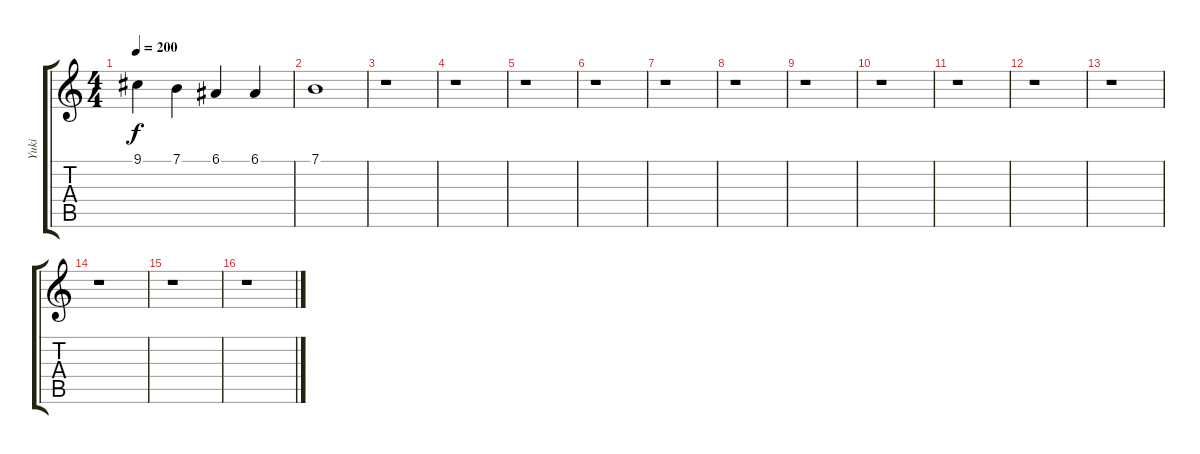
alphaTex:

\track ("Yuki" "Yuki") {instrument tenorsax}
\staff {score tabs}
\tuning (E4 B3 G3 D3 A2 E2) {hide}
\ts (4 4)
\tempo 200
\clef g2
\ks c
9.1.4{dy f} 7.1.4 6.1.4 6.1.4 |
7.1.1 |
r.1 |
r.1 |
r.1 |
r.1 |
r.1 |
r.1 |
r.1 |
r.1 |
r.1 |
r.1 |
r.1 |
r.1 |
r.1 |
r.1
